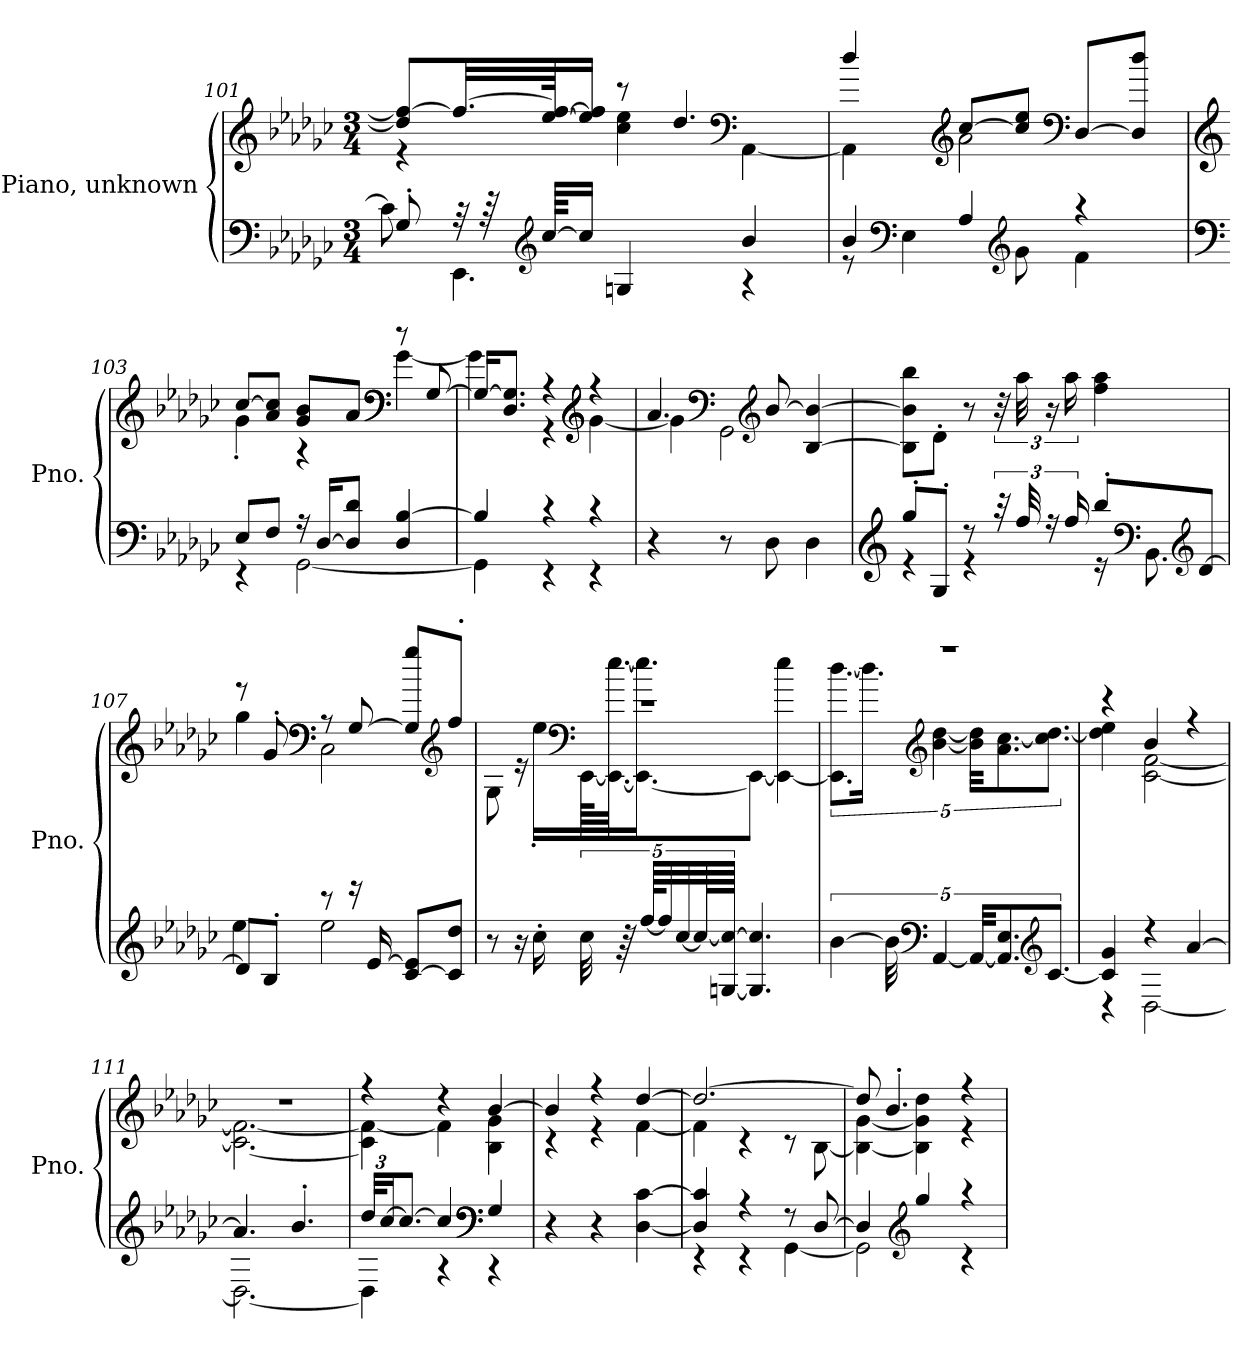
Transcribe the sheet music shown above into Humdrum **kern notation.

**kern	**kern
*part1	*part1
*staff2	*staff1
*I"Piano, unknown	*
*I'Pno.	*
!!LO:LB:g=z
*clefF4	*clefG2
*k[b-e-a-d-g-c-]	*k[b-e-a-d-g-c-]
*M3/4	*M3/4
=101	=101
*^	*^
8G-'/	8c-\]	8dd-/] 8ff/_L	4r
32r	4.EE-\	32.ff/LL_	.
64r	.	.	.
*clefG2	*	*	*
[64cc-/KKLL	.	[64ee-/ 64ff/_JK	.
16cc-/JJ]	.	16ee-/] 16ff/]JJ	.
4Gn/	.	8r	4cc-\ 4ee-\
.	.	4.dd-/	.
*	*	*clefF4	*
4b-/	4r	.	[4AA-\
=102	=102	=102	=102
4b-/	8r	4dd-/	4AA-\]
*clefF4	*	*	*
.	4E-\	.	.
*	*	*clefG2	*
4A-/	.	[8cc-/L	2a-\
*clefG2	*	*	*
.	8g-\	8cc-/] 8ee-/J	.
*	*	*clefF4	*
4r	4f\	[8D-/L	.
.	.	8D-/] 8dd-/J	.
=103	=103	=103	=103
*clefF4	*	*clefG2	*
8E-/L	4r	[8cc-/L	4g-'\
8F/J	.	8a-/ 8cc-/]J	.
16r	[2GG-\	8g-/ 8b-/L	4r
[16D-/KL	.	.	.
8D-/] 8d-/J	.	8a-/J	.
*	*	*clefF4	*
4D-/ [4B-/	.	8r	[4g-\
.	.	[8G-/	.
!!LO:LB:g=z	!!
=104	=104	=104	=104
4B-/]	4GG-\]	16G-/KL_	4g-\]
.	.	8.D-/ 8.G-/]J	.
4r	4r	4r	4r
*	*	*clefG2	*
4r	4r	4r	[4g-\
*v	*v	*	*
=105	=105	=105
4r	4.a-/	4g-\]
*	*clefF4	*
8r	.	2GG-\
*	*clefG2	*
8D-\	[8b-/	.
4D-\	[4B-/ 4b-/_	.
*	*v	*v
=106	=106
*clefG2	*
*^	*
8gg-'/L	4r	8B-\] 8b-\] 8bb-\L
8G-'/J	.	8d-'\J
8r	4r	8r
48r	.	48r
48ff/	.	48aa-\
24r	.	24r
24ff/	.	24aa-\
8bb-'/L	16r	4ff\ 4aa-\
*clefF4	*	*
.	8.BB-\	.
*clefG2	*	*
[8d-/J	.	.
!!LO:LB:g=z
=107	=107	=107
*	*	*^
8d-/L]	4ee-\	8r	4gg-\
8B-'/J	.	8g-'/	.
*	*	*clefF4	*
8r	2ee-\	8r	2C-\
16r	.	[8G-/	.
[16e-/	.	.	.
[8c-/ 8e-/]L	.	8G-/] 8gg-/L	.
*	*	*clefG2	*
8c-/] 8dd-/J	.	8ff'/J	.
*v	*v	*	*
=108	=108	=108
8r	2.r	8G-\
16r	.	16r
16cc-'\	.	16ee-'\LL
*	*clefF4	*
40cc-\	.	[128EE-\KLL
.	.	64.EE-\_ [64.ee-\JJ
80r	.	.
.	.	16.EE-\_ 16.ee-\]J
[80ff/KLLL	.	.
40ff/]	.	.
[40cc-/	.	.
80cc-/L_	.	.
[80Gn/ 80cc-/_JJJJ	.	.
4.G/] 4.cc-/]	.	8EE-\J_
.	.	4EE-\_ 4ee-\
!!LO:PB:g=z	!!
=109	=109	=109
[5b-\	2.r	10.EE-\] [10.dd-\L
.	.	20.dd-\Jk]
40b-\]	.	.
*clefF4	*clefG2	*
[5AA-/	.	[5b-\ [5dd-\
40AA-/KKL_	.	40b-\] 40dd-\]KKL
10.AA-/] 10.E-/	.	10.a-\ [10.cc-\
*clefG2	*	*
[10.c-/J	.	10.cc-\] [10.dd-\J
=110	=110	=110
*^	*	*
4c-/] 4g-/	4r	4r	4dd-\] 4ee-\
4r	[2D-\	4b-/	[2c-\ [2f\
[4a-/	.	4r	.
=111	=111	=111	=111
4.a-/]	2.D-\_	2.r	2.c-\_ 2.f\_
4.b-'/	.	.	.
=112	=112	=112	=112
*Xbrackettup	*	*	*
48dd-/KLL	4D-\]	4r	4c-\] 4f\_
[24cc-/J	.	.	.
8.cc-/J_	.	.	.
4cc-/]	4r	4r	4f\]
*clefF4	*	*	*
4G-/	4r	[4b-/	4B-\ 4g-\
*v	*v	*	*
=113	=113	=113
4r	4b-/]	4r
4r	4r	4r
[4D-\ [4c-\	[4dd-/	[4f\
=114	=114	=114
*^	*	*
4D-/] 4c-/]	4r	2.dd-/_	4f\]
4r	4r	.	4r
8r	[4GG-\	.	8r
[8D-/	.	.	[8B-\
!!LO:LB:g=z	!!
=115	=115	=115	=115
4D-/]	2GG-\]	8dd-/]	4B-\_ [4g-\
.	.	4.b-'/	.
*clefG2	*	*	*
4gg-/	.	.	4B-\] 4g-\] 4dd-\
4r	4r	4r	4r
*v	*v	*	*
*	*v	*v
=	=
*-	*-
